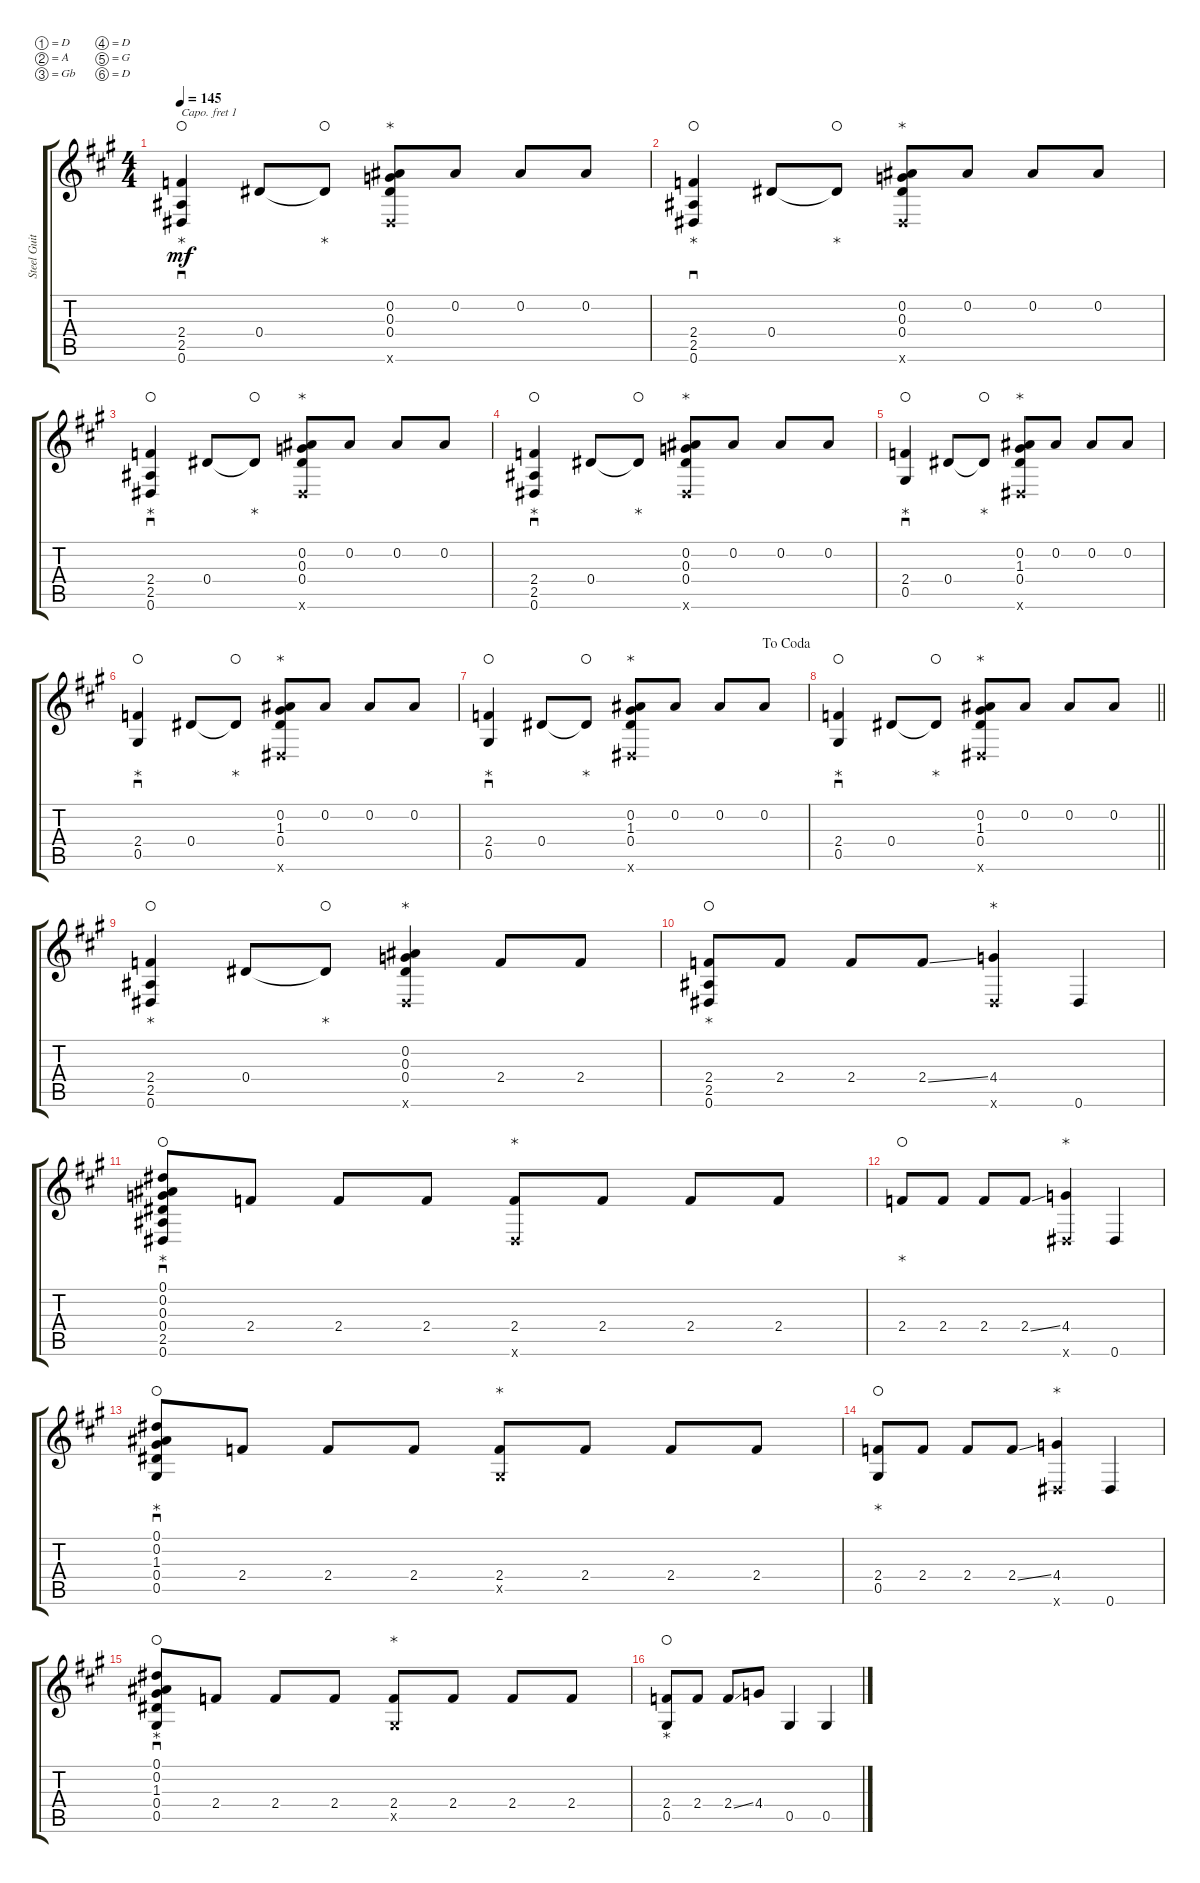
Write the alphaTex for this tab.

\defaultSystemsLayout 4
\bracketExtendMode groupsimilarinstruments
\otherSystemsTrackNameOrientation horizontal
\track ("Steel Guitar" "Steel Guit") {instrument acousticguitarsteel}
\staff {score tabs}
\capo 1
\tuning (D4 A3 Gb3 D3 G2 D2)
\ts (4 4)
\tempo 145
\clef g2
\scale
1.03538
\ks a
(0.6{acc forcenatural} 2.5{acc forcenatural} 2.4{acc b}).4{sd dy mf waho glpt beam Up} 0.4{acc forcenatural}.8{beam Up} 0.4{t acc forcenatural}.8{waho glpt beam Up} (0.4{acc forcenatural} 0.3{acc b} 0.2{acc forcenatural} 0.6{x acc forcenatural}).8{glpf beam Up} 0.2{acc forcenatural}.8{beam Up} 0.2{acc forcenatural}.8{beam Up} 0.2{acc forcenatural}.8{beam Up} |
\scale
1.07953 (0.6{acc forcenatural} 2.5{acc forcenatural} 2.4{acc b}).4{sd waho glpt beam Up} 0.4{acc forcenatural}.8{beam Up} 0.4{t acc forcenatural}.8{waho glpt beam Up} (0.4{acc forcenatural} 0.3{acc b} 0.2{acc forcenatural} 0.6{x acc forcenatural}).8{glpf beam Up} 0.2{acc forcenatural}.8{beam Up} 0.2{acc forcenatural}.8{beam Up} 0.2{acc forcenatural}.8{beam Up} |
\scale
1.01403 (0.6{acc forcenatural} 2.5{acc forcenatural} 2.4{acc b}).4{sd waho glpt beam Up} 0.4{acc forcenatural}.8{beam Up} 0.4{t acc forcenatural}.8{waho glpt beam Up} (0.4{acc forcenatural} 0.3{acc b} 0.2{acc forcenatural} 0.6{x acc forcenatural}).8{glpf beam Up} 0.2{acc forcenatural}.8{beam Up} 0.2{acc forcenatural}.8{beam Up} 0.2{acc forcenatural}.8{beam Up} |
\scale
1.14544 (0.6{acc forcenatural} 2.5{acc forcenatural} 2.4{acc b}).4{sd waho glpt beam Up} 0.4{acc forcenatural}.8{beam Up} 0.4{t acc forcenatural}.8{waho glpt beam Up} (0.4{acc forcenatural} 0.3{acc b} 0.2{acc forcenatural} 0.6{x acc forcenatural}).8{glpf beam Up} 0.2{acc forcenatural}.8{beam Up} 0.2{acc forcenatural}.8{beam Up} 0.2{acc forcenatural}.8{beam Up} |
\scale
0.840533 (0.5{acc forcenatural} 2.4{acc b}).4{sd waho glpt beam Up} 0.4{acc forcenatural}.8{beam Up} 0.4{t acc forcenatural}.8{waho glpt beam Up} (0.4{acc forcenatural} 1.3{acc forcenatural} 0.2{acc forcenatural} 0.6{x acc forcenatural}).8{glpf beam Up} 0.2{acc forcenatural}.8{beam Up} 0.2{acc forcenatural}.8{beam Up} 0.2{acc forcenatural}.8{beam Up} |
(0.5{acc forcenatural} 2.4{acc b}).4{sd waho glpt beam Up} 0.4{acc forcenatural}.8{beam Up} 0.4{t acc forcenatural}.8{waho glpt beam Up} (0.4{acc forcenatural} 1.3{acc forcenatural} 0.2{acc forcenatural} 0.6{x acc forcenatural}).8{glpf beam Up} 0.2{acc forcenatural}.8{beam Up} 0.2{acc forcenatural}.8{beam Up} 0.2{acc forcenatural}.8{beam Up} |
\jump dacoda
(0.5{acc forcenatural} 2.4{acc b}).4{sd waho glpt beam Up} 0.4{acc forcenatural}.8{beam Up} 0.4{t acc forcenatural}.8{waho glpt beam Up} (0.4{acc forcenatural} 1.3{acc forcenatural} 0.2{acc forcenatural} 0.6{x acc forcenatural}).8{glpf beam Up} 0.2{acc forcenatural}.8{beam Up} 0.2{acc forcenatural}.8{beam Up} 0.2{acc forcenatural}.8{beam Up} |
\barLineRight lightlight
(0.5{acc forcenatural} 2.4{acc b}).4{sd waho glpt beam Up} 0.4{acc forcenatural}.8{beam Up} 0.4{t acc forcenatural}.8{waho glpt beam Up} (0.4{acc forcenatural} 1.3{acc forcenatural} 0.2{acc forcenatural} 0.6{x acc forcenatural}).8{glpf beam Up} 0.2{acc forcenatural}.8{beam Up} 0.2{acc forcenatural}.8{beam Up} 0.2{acc forcenatural}.8{beam Up} |
(0.6{acc forcenatural} 2.5{acc forcenatural} 2.4{acc b}).4{waho glpt beam Up} 0.4{acc forcenatural}.8{beam Up} 0.4{t acc forcenatural}.8{waho glpt beam Up} (0.6{x acc forcenatural} 0.2{acc forcenatural} 0.3{acc b} 0.4{acc forcenatural}).4{glpf beam Up} 2.4{acc b}.8{beam Up} 2.4{acc b}.8{beam Up} |
(2.4{acc b} 0.6{acc forcenatural} 2.5{acc forcenatural}).8{waho glpt beam Up} 2.4{acc b}.8{beam Up} 2.4{acc b}.8{beam Up} 2.4{ss acc b}.8{beam Up} (4.4{acc b} 0.6{x acc forcenatural}).4{glpf beam Up} 0.6{acc forcenatural}.4{beam Up} |
(0.6{acc forcenatural} 2.5{acc forcenatural} 0.4{acc forcenatural} 0.3{acc b} 0.2{acc forcenatural} 0.1{acc forcenatural}).8{sd waho glpt beam Up} 2.4{acc b}.8{beam Up} 2.4{acc b}.8{beam Up} 2.4{acc b}.8{beam Up} (2.4{acc b} 0.6{x acc forcenatural}).8{glpf beam Up} 2.4{acc b}.8{beam Up} 2.4{acc b}.8{beam Up} 2.4{acc b}.8{beam Up} |
\scale
0.996418 2.4{acc b}.8{waho glpt beam Up} 2.4{acc b}.8{beam Up} 2.4{acc b}.8{beam Up} 2.4{ss acc b}.8{beam Up} (4.4{acc b} 0.6{x acc forcenatural}).4{glpf beam Up} 0.6{acc forcenatural}.4{beam Up} |
\scale
1.06761 (0.5{acc forcenatural} 0.4{acc forcenatural} 1.3{acc forcenatural} 0.2{acc forcenatural} 0.1{acc forcenatural}).8{sd waho glpt beam Up} 2.4{acc b}.8{beam Up} 2.4{acc b}.8{beam Up} 2.4{acc b}.8{beam Up} (2.4{acc b} 0.5{x acc forcenatural}).8{glpf beam Up} 2.4{acc b}.8{beam Up} 2.4{acc b}.8{beam Up} 2.4{acc b}.8{beam Up} |
\scale
0.935973 (2.4{acc b} 0.5{acc forcenatural}).8{waho glpt beam Up} 2.4{acc b}.8{beam Up} 2.4{acc b}.8{beam Up} 2.4{ss acc b}.8{beam Up} (4.4{acc b} 0.6{x acc forcenatural}).4{glpf beam Up} 0.6{acc forcenatural}.4{beam Up} |
(0.5{acc forcenatural} 0.4{acc forcenatural} 1.3{acc forcenatural} 0.2{acc forcenatural} 0.1{acc forcenatural}).8{sd waho glpt beam Up} 2.4{acc b}.8{beam Up} 2.4{acc b}.8{beam Up} 2.4{acc b}.8{beam Up} (2.4{acc b} 0.5{x acc forcenatural}).8{glpf beam Up} 2.4{acc b}.8{beam Up} 2.4{acc b}.8{beam Up} 2.4{acc b}.8{beam Up} |
(2.4{acc b} 0.5{acc forcenatural}).8{waho glpt beam Up} 2.4{acc b}.8{beam Up} 2.4{ss acc b}.8{beam Up} 4.4{acc b}.8{beam Up} 0.5{acc forcenatural}.4{beam Up} 0.5{acc forcenatural}.4{beam Up}
